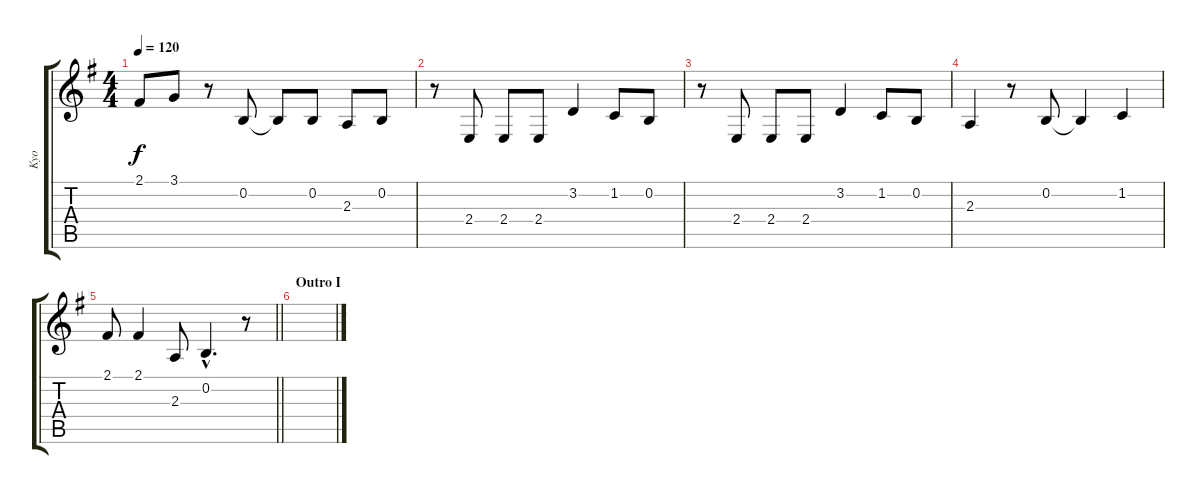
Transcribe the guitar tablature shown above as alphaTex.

\track ("Kyo" "Kyo") {instrument cello}
\staff {score tabs}
\tuning (E4 B3 G3 D3 A2 E2) {hide}
\ts (4 4)
\tempo 120
\clef g2
\ks g
2.1.8{dy f} 3.1.8 r.8 0.2.8 0.2{t}.8 0.2.8 2.3.8 0.2.8 |
r.8 2.4.8 2.4.8 2.4.8 3.2.4 1.2.8 0.2.8 |
r.8 2.4.8 2.4.8 2.4.8 3.2.4 1.2.8 0.2.8 |
2.3.4 r.8 0.2.8 0.2{t}.4 1.2.4 |
\barLineRight lightlight
2.1.8 2.1.4 2.3.8 0.2{hac}.4{d} r.8 |
\section ("" "Outro I")
